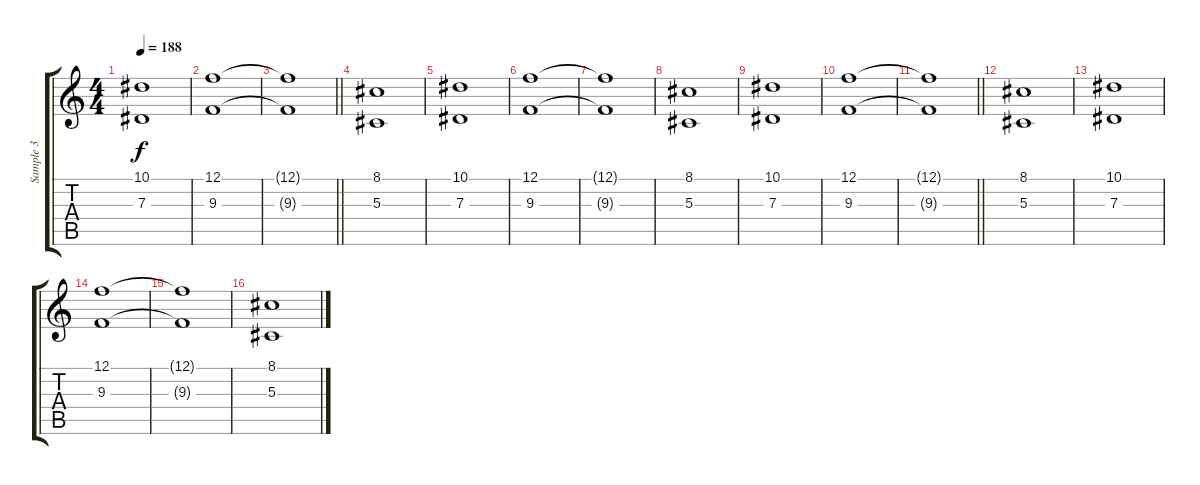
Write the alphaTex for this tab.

\track ("Sample 3" "Sample 3") {instrument stringensemble1}
\staff {score tabs}
\tuning (F4 C4 Ab3 Eb3 Bb2 F2) {hide}
\ts (4 4)
\tempo 188
\clef g2
\ks c
(10.1 7.3).1{dy f} |
(12.1 9.3).1 |
\barLineRight lightlight
(12.1{t} 9.3{t}).1 |
\section ("" " ")
(8.1 5.3).1 |
(10.1 7.3).1 |
(12.1 9.3).1 |
(12.1{t} 9.3{t}).1 |
(8.1 5.3).1 |
(10.1 7.3).1 |
(12.1 9.3).1 |
\barLineRight lightlight
(12.1{t} 9.3{t}).1 |
\section ("" " ")
(8.1 5.3).1 |
(10.1 7.3).1 |
(12.1 9.3).1 |
(12.1{t} 9.3{t}).1 |
(8.1 5.3).1
